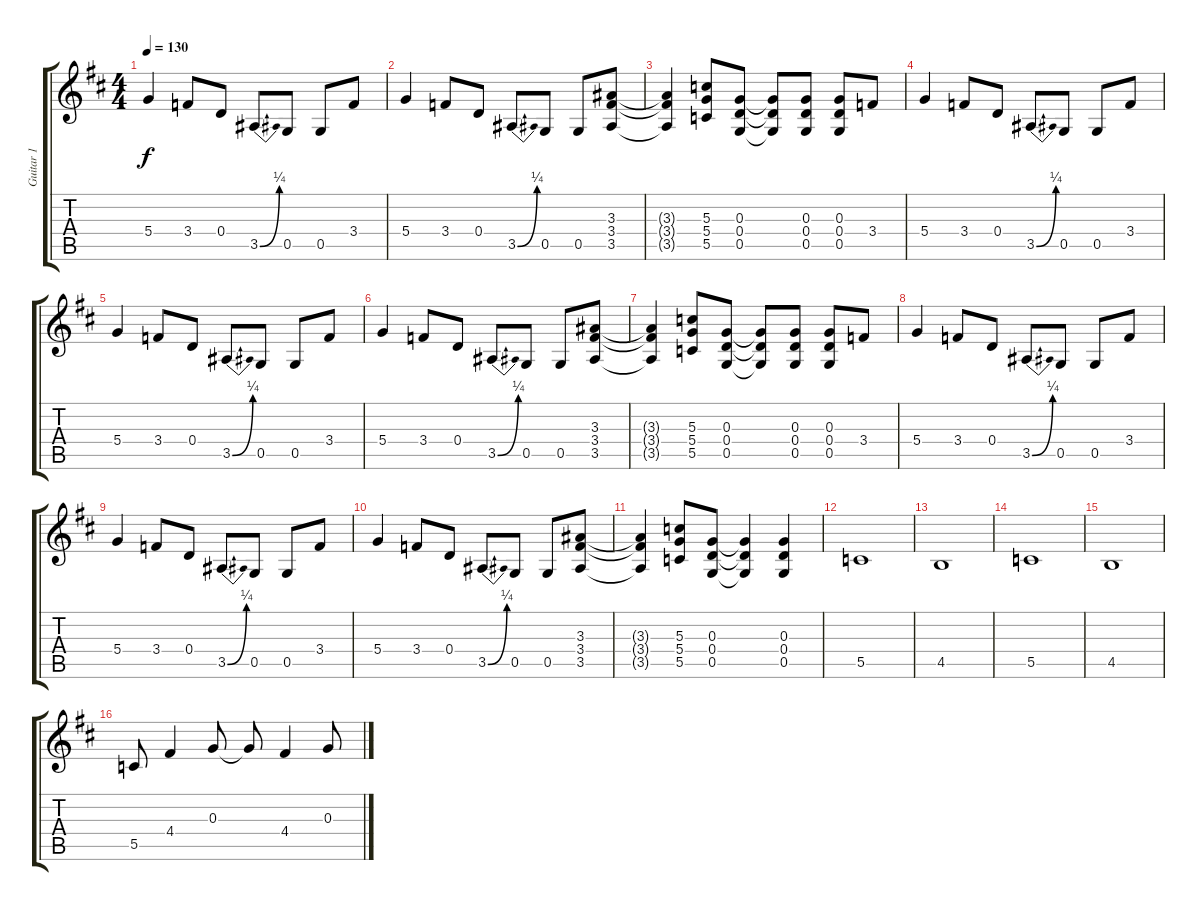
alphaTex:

\track ("Guitar 1" "Guitar 1") {instrument distortionguitar}
\staff {score tabs}
\tuning (D4 B3 G3 D3 G2 D2) {hide}
\ts (4 4)
\tempo 130
\clef g2
\ks d
5.4.4{dy f} 3.4.8 0.4.8 3.5{be (bend 0 0 60 1)}.8 0.5.8 0.5.8 3.4.8 |
5.4.4 3.4.8 0.4.8 3.5{be (bend 0 0 60 1)}.8 0.5.8 0.5.8 (3.3 3.4 3.5).8 |
(3.3{t} 3.4{t} 3.5{t}).4 (5.3 5.4 5.5).8 (0.3 0.4 0.5).8 (0.3{t} 0.4{t} 0.5{t}).8 (0.3 0.4 0.5).8 (0.3 0.4 0.5).8 3.4.8 |
5.4.4 3.4.8 0.4.8 3.5{be (bend 0 0 60 1)}.8 0.5.8 0.5.8 3.4.8 |
5.4.4 3.4.8 0.4.8 3.5{be (bend 0 0 60 1)}.8 0.5.8 0.5.8 3.4.8 |
5.4.4 3.4.8 0.4.8 3.5{be (bend 0 0 60 1)}.8 0.5.8 0.5.8 (3.3 3.4 3.5).8 |
(3.3{t} 3.4{t} 3.5{t}).4 (5.3 5.4 5.5).8 (0.3 0.4 0.5).8 (0.3{t} 0.4{t} 0.5{t}).8 (0.3 0.4 0.5).8 (0.3 0.4 0.5).8 3.4.8 |
5.4.4 3.4.8 0.4.8 3.5{be (bend 0 0 60 1)}.8 0.5.8 0.5.8 3.4.8 |
5.4.4 3.4.8 0.4.8 3.5{be (bend 0 0 60 1)}.8 0.5.8 0.5.8 3.4.8 |
5.4.4 3.4.8 0.4.8 3.5{be (bend 0 0 60 1)}.8 0.5.8 0.5.8 (3.3 3.4 3.5).8 |
(3.3{t} 3.4{t} 3.5{t}).4 (5.3 5.4 5.5).8 (0.3 0.4 0.5).8 (0.3{t} 0.4{t} 0.5{t}).4 (0.3 0.4 0.5).4 |
5.5.1 |
4.5.1 |
5.5.1 |
4.5.1 |
5.5.8 4.4.4 0.3.8 0.3{t}.8 4.4.4 0.3.8
